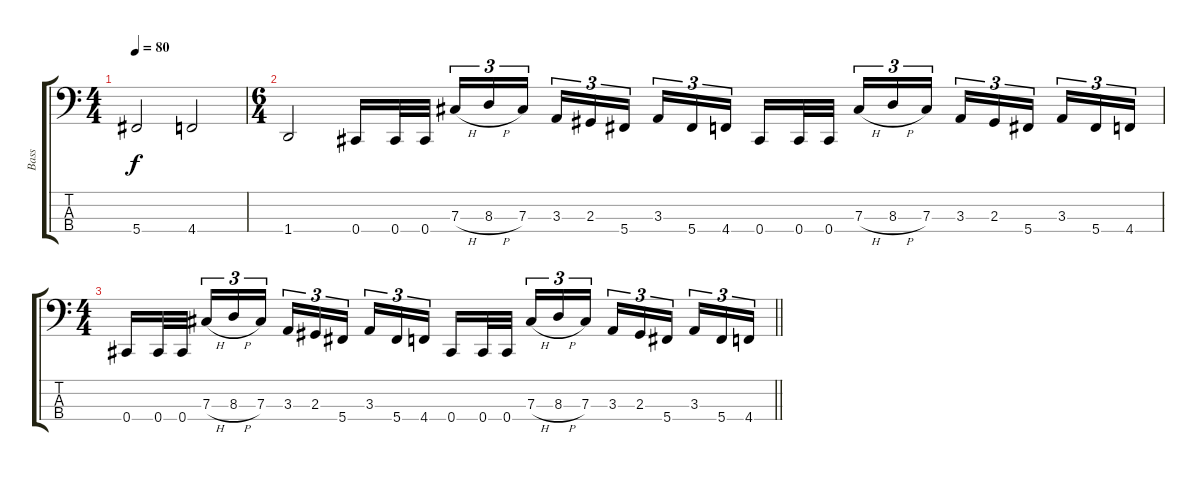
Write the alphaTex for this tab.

\track ("Bass" "Bass") {instrument electricbasspick}
\staff {score tabs}
\tuning (E2 B1 Gb1 Db1) {hide}
\ts (4 4)
\tempo 80
\clef f4
\ks c
5.4.2{dy f} 4.4.2 |
\ts (6 4)
1.4.2 0.4.16 0.4.32 0.4.32{beam splitsecondary} 7.3{h}.16{tu (3 2)} 8.3{h}.16{tu (3 2)} 7.3.16{tu (3 2)} 3.3.16{tu (3 2)} 2.3.16{tu (3 2)} 5.4.16{tu (3 2) beam splitsecondary} 3.3.16{tu (3 2)} 5.4.16{tu (3 2)} 4.4.16{tu (3 2) beam splitsecondary} 0.4.16 0.4.32 0.4.32{beam splitsecondary} 7.3{h}.16{tu (3 2)} 8.3{h}.16{tu (3 2)} 7.3.16{tu (3 2) beam splitsecondary} 3.3.16{tu (3 2)} 2.3.16{tu (3 2)} 5.4.16{tu (3 2) beam splitsecondary} 3.3.16{tu (3 2)} 5.4.16{tu (3 2)} 4.4.16{tu (3 2)} |
\ts (4 4)
\barLineRight lightlight
0.4.16 0.4.32 0.4.32{beam splitsecondary} 7.3{h}.16{tu (3 2)} 8.3{h}.16{tu (3 2)} 7.3.16{tu (3 2)} 3.3.16{tu (3 2)} 2.3.16{tu (3 2)} 5.4.16{tu (3 2) beam splitsecondary} 3.3.16{tu (3 2)} 5.4.16{tu (3 2)} 4.4.16{tu (3 2)} 0.4.16 0.4.32 0.4.32{beam splitsecondary} 7.3{h}.16{tu (3 2)} 8.3{h}.16{tu (3 2)} 7.3.16{tu (3 2)} 3.3.16{tu (3 2)} 2.3.16{tu (3 2)} 5.4.16{tu (3 2) beam splitsecondary} 3.3.16{tu (3 2)} 5.4.16{tu (3 2)} 4.4.16{tu (3 2)}
